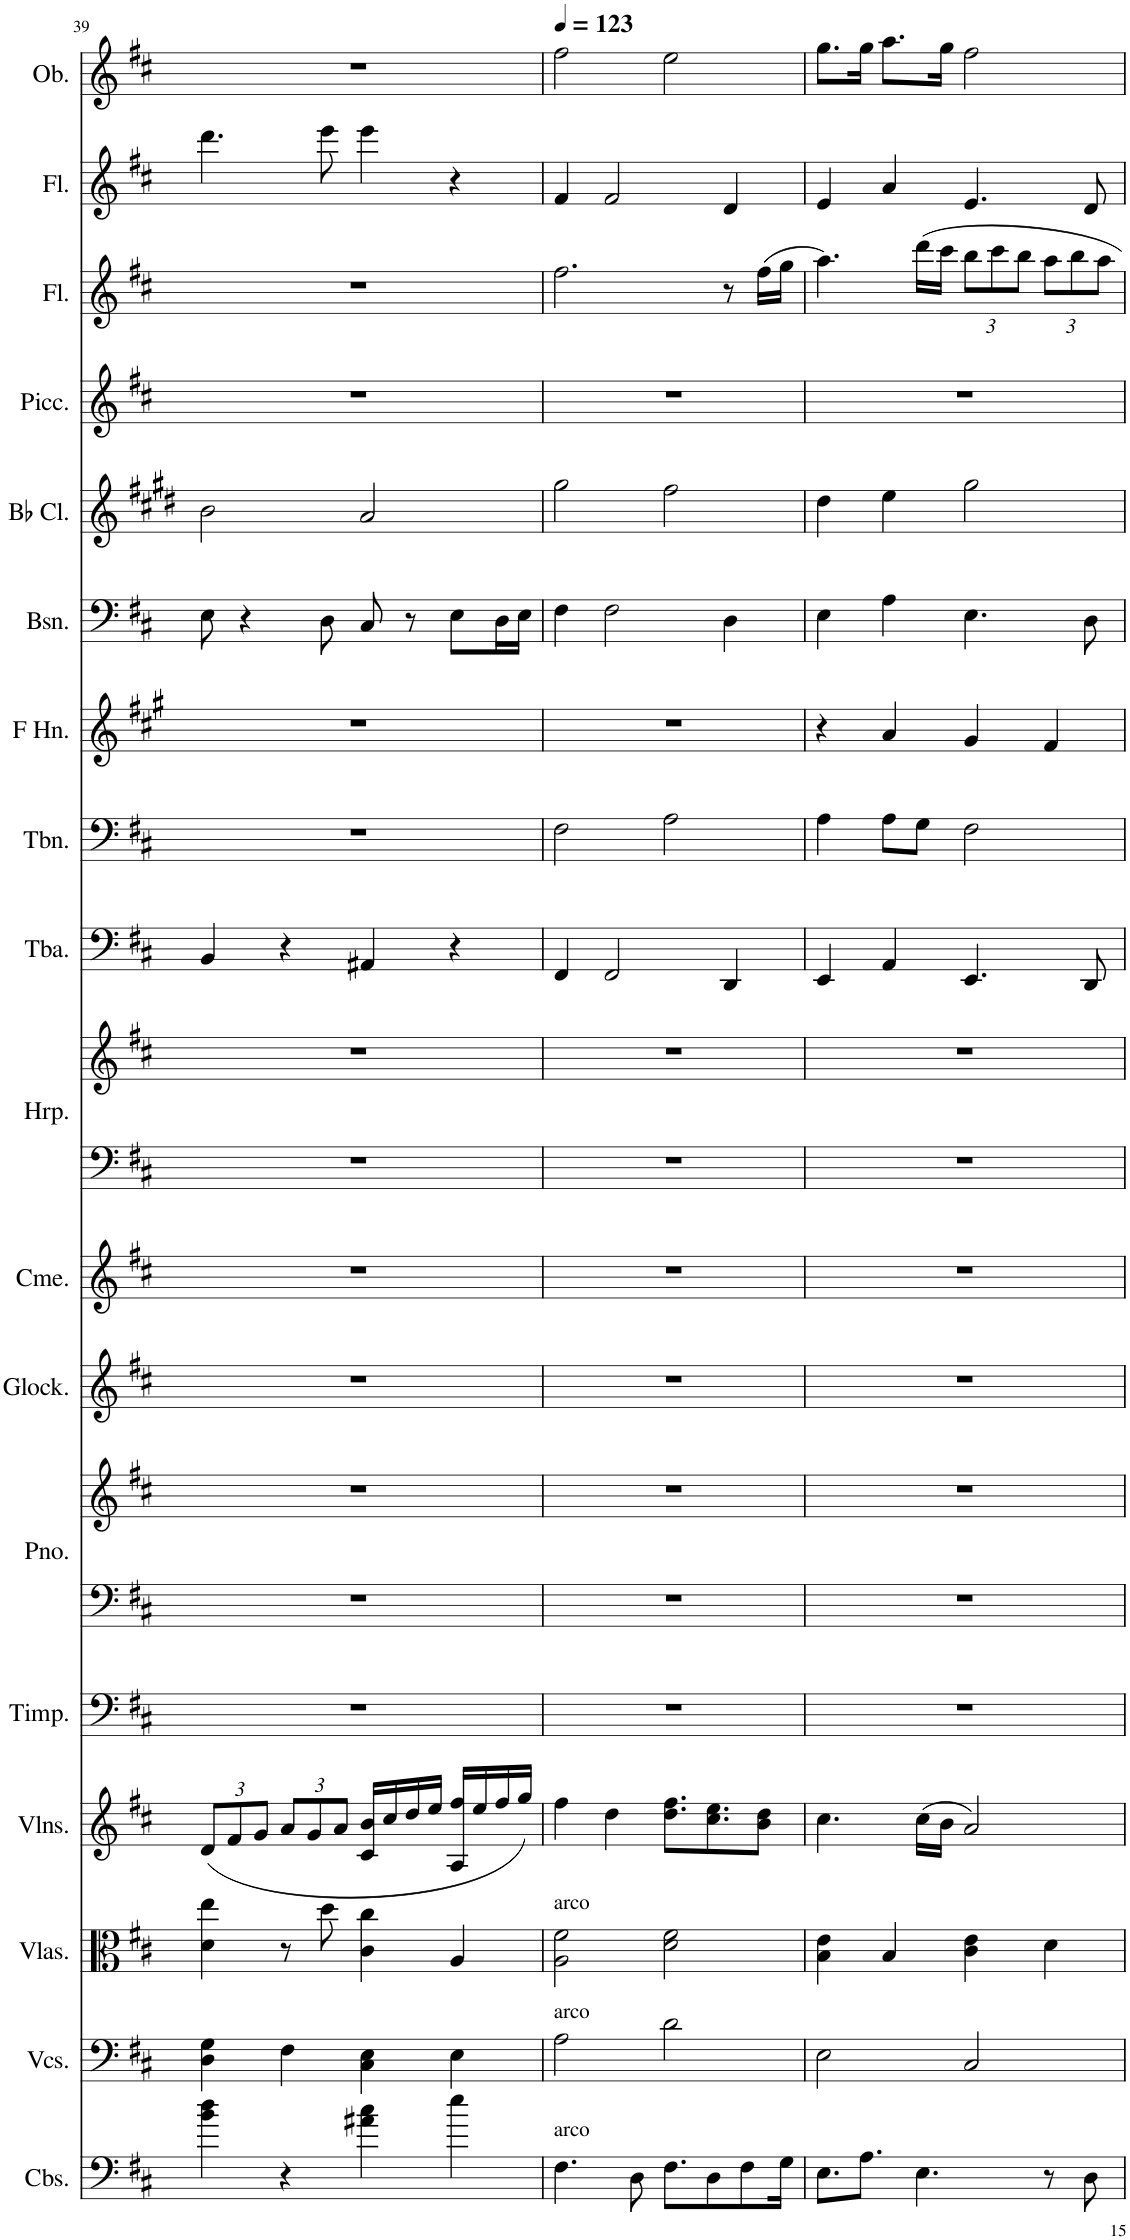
**kern	**kern	**kern	**kern	**kern	**kern	**kern	**kern	**kern	**kern	**kern	**kern	**kern	**kern	**kern	**kern	**kern	**kern	**kern	**kern
*part18	*part17	*part16	*part15	*part14	*part13	*part13	*part12	*part11	*part10	*part10	*part9	*part8	*part7	*part6	*part5	*part4	*part3	*part2	*part1
*staff20	*staff19	*staff18	*staff17	*staff16	*staff15	*staff14	*staff13	*staff12	*staff11	*staff10	*staff9	*staff8	*staff7	*staff6	*staff5	*staff4	*staff3	*staff2	*staff1
*I"Contrabasses	*I"Violoncellos	*I"Violas	*I"Violins	*I"Timpani	*I"Piano	*	*I"Glockenspiel	*I"Chimes	*I"Harp	*	*I"Tuba	*I"Trombone	*I"Horn in F	*I"Bassoon	*I"Bb Clarinet	*I"Piccolo	*I"Flute	*I"Flute	*I"Oboe
*I'Cbs.	*I'Vcs.	*I'Vlas.	*I'Vlns.	*I'Timp.	*I'Pno.	*	*I'Glock.	*I'Cme.	*I'Hrp.	*	*I'Tba.	*I'Tbn.	*	*I'Bsn.	*I'Bb Cl.	*I'Picc.	*I'Fl.	*I'Fl.	*I'Ob.
!!LO:PB:g=z
*clefF4	*clefF4	*clefC3	*clefG2	*clefF4	*clefF4	*clefG2	*clefG2	*clefG2	*clefF4	*clefG2	*clefF4	*clefF4	*clefG2	*clefF4	*clefG2	*clefG2	*clefG2	*clefG2	*clefG2
*Trd7c12	*	*	*	*	*	*	*Trd-14c-24	*	*	*	*	*	*Trd4c7	*	*Trd1c2	*Trd-7c-12	*	*	*
*k[f#c#]	*k[f#c#]	*k[f#c#]	*k[f#c#]	*k[f#c#]	*k[f#c#]	*k[f#c#]	*k[f#c#]	*k[f#c#]	*k[f#c#]	*k[f#c#]	*k[f#c#]	*k[f#c#]	*k[f#c#g#]	*k[f#c#]	*k[f#c#g#d#]	*k[f#c#]	*k[f#c#]	*k[f#c#]	*k[f#c#]
*M4/4	*M4/4	*M4/4	*M4/4	*M4/4	*M4/4	*M4/4	*M4/4	*M4/4	*M4/4	*M4/4	*M4/4	*M4/4	*M4/4	*M4/4	*M4/4	*M4/4	*M4/4	*M4/4	*M4/4
*	*	*	*Xbrackettup	*	*	*	*	*	*	*	*	*	*	*	*	*	*	*	*
=39	=39	=39	=39	=39	=39	=39	=39	=39	=39	=39	=39	=39	=39	=39	=39	=39	=39	=39	=39
4b\ 4dd\	4D\ 4G\	4d\ 4ee\	(12d/L	1r	1r	1r	1r	1r	1r	1r	4BB/	1r	1r	8E\	2b\	1r	1r	4.ddd\	1r
.	.	.	12f#/	.	.	.	.	.	.	.	.	.	.	.	.	.	.	.	.
.	.	.	.	.	.	.	.	.	.	.	.	.	.	4r	.	.	.	.	.
.	.	.	12g/J	.	.	.	.	.	.	.	.	.	.	.	.	.	.	.	.
4r	4F#\	8r	12a/L	.	.	.	.	.	.	.	4r	.	.	.	.	.	.	.	.
.	.	.	12g/	.	.	.	.	.	.	.	.	.	.	.	.	.	.	.	.
.	.	8dd\	.	.	.	.	.	.	.	.	.	.	.	8D\	.	.	.	8eee\	.
.	.	.	12a/J	.	.	.	.	.	.	.	.	.	.	.	.	.	.	.	.
4a#X\ 4cc#\	4C#\ 4E\	4c#\ 4cc#\	16c#/ 16b/LL	.	.	.	.	.	.	.	4AA#X/	.	.	8C#/	2a/	.	.	4eee\	.
.	.	.	16cc#/	.	.	.	.	.	.	.	.	.	.	.	.	.	.	.	.
.	.	.	16dd/	.	.	.	.	.	.	.	.	.	.	8r	.	.	.	.	.
.	.	.	16ee/JJ	.	.	.	.	.	.	.	.	.	.	.	.	.	.	.	.
4ee\	4E\	4A/	16A/ 16ff#/LL	.	.	.	.	.	.	.	4r	.	.	8E\L	.	.	.	4r	.
.	.	.	16ee/	.	.	.	.	.	.	.	.	.	.	.	.	.	.	.	.
.	.	.	16ff#/	.	.	.	.	.	.	.	.	.	.	16D\L	.	.	.	.	.
.	.	.	16gg/JJ)	.	.	.	.	.	.	.	.	.	.	16E\JJ	.	.	.	.	.
=40	=40	=40	=40	=40	=40	=40	=40	=40	=40	=40	=40	=40	=40	=40	=40	=40	=40	=40	=40
*	*	*	*	*	*	*	*	*	*	*	*	*	*	*	*	*	*	*	*MM123
!	!	!LO:TX:a:t=arco	!	!	!	!	!	!	!	!	!	!	!	!	!	!	!	!	!
!	!LO:TX:a:t=arco	!	!	!	!	!	!	!	!	!	!	!	!	!	!	!	!	!	!
!LO:TX:a:t=arco	!	!	!	!	!	!	!	!	!	!	!	!	!	!	!	!	!	!	!
4.F#\	2A\	2A\ 2f#\	4ff#\	1r	1r	1r	1r	1r	1r	1r	4FF#/	2F#\	1r	4F#\	2gg#\	1r	2.ff#\	4f#/	2ff#\
.	.	.	4dd\	.	.	.	.	.	.	.	2FF#/	.	.	2F#\	.	.	.	2f#/	.
8D\	.	.	.	.	.	.	.	.	.	.	.	.	.	.	.	.	.	.	.
8.F#\L	2d\	2d\ 2f#\	8.dd\ 8.ff#\L	.	.	.	.	.	.	.	.	2A\	.	.	2ff#\	.	.	.	2ee\
8D\	.	.	8.cc#\ 8.ee\	.	.	.	.	.	.	.	.	.	.	.	.	.	.	.	.
.	.	.	.	.	.	.	.	.	.	.	4DD/	.	.	4D\	.	.	8r	4d/	.
8F#\	.	.	.	.	.	.	.	.	.	.	.	.	.	.	.	.	.	.	.
.	.	.	8b\ 8dd\J	.	.	.	.	.	.	.	.	.	.	.	.	.	(16ff#\LL	.	.
16G\Jk	.	.	.	.	.	.	.	.	.	.	.	.	.	.	.	.	16gg\JJ	.	.
=41	=41	=41	=41	=41	=41	=41	=41	=41	=41	=41	=41	=41	=41	=41	=41	=41	=41	=41	=41
8.E\L	2E\	4B\ 4e\	4.cc#\	1r	1r	1r	1r	1r	1r	1r	4EE/	4A\	4r	4E\	4dd#\	1r	4.aa\)	4e/	8.gg\L
8.A\J	.	.	.	.	.	.	.	.	.	.	.	.	.	.	.	.	.	.	16gg\Jk
.	.	4B/	.	.	.	.	.	.	.	.	4AA/	8A\L	4a/	4A\	4ee\	.	.	4a/	8.aa\L
4.E\	.	.	(16cc#\LL	.	.	.	.	.	.	.	.	8G\J	.	.	.	.	16ddd\LL	.	.
.	.	.	16b\JJ	.	.	.	.	.	.	.	.	.	.	.	.	.	16ccc#\JJ	.	16gg\Jk
*	*	*	*	*	*	*	*	*	*	*	*	*	*	*	*	*	*Xbrackettup	*	*
.	2C#/	4c#\ 4e\	2a/)	.	.	.	.	.	.	.	4.EE/	2F#\	4g#/	4.E\	2gg#\	.	12bb\L	4.e/	2ff#\
.	.	.	.	.	.	.	.	.	.	.	.	.	.	.	.	.	12ccc#\	.	.
.	.	.	.	.	.	.	.	.	.	.	.	.	.	.	.	.	12bb\J	.	.
8r	.	4d\	.	.	.	.	.	.	.	.	.	.	4f#/	.	.	.	12aa\L	.	.
.	.	.	.	.	.	.	.	.	.	.	.	.	.	.	.	.	12bb\	.	.
8D\	.	.	.	.	.	.	.	.	.	.	8DD/	.	.	8D\	.	.	.	8d/	.
.	.	.	.	.	.	.	.	.	.	.	.	.	.	.	.	.	12aa\J	.	.
=	=	=	=	=	=	=	=	=	=	=	=	=	=	=	=	=	=	=	=
*-	*-	*-	*-	*-	*-	*-	*-	*-	*-	*-	*-	*-	*-	*-	*-	*-	*-	*-	*-
